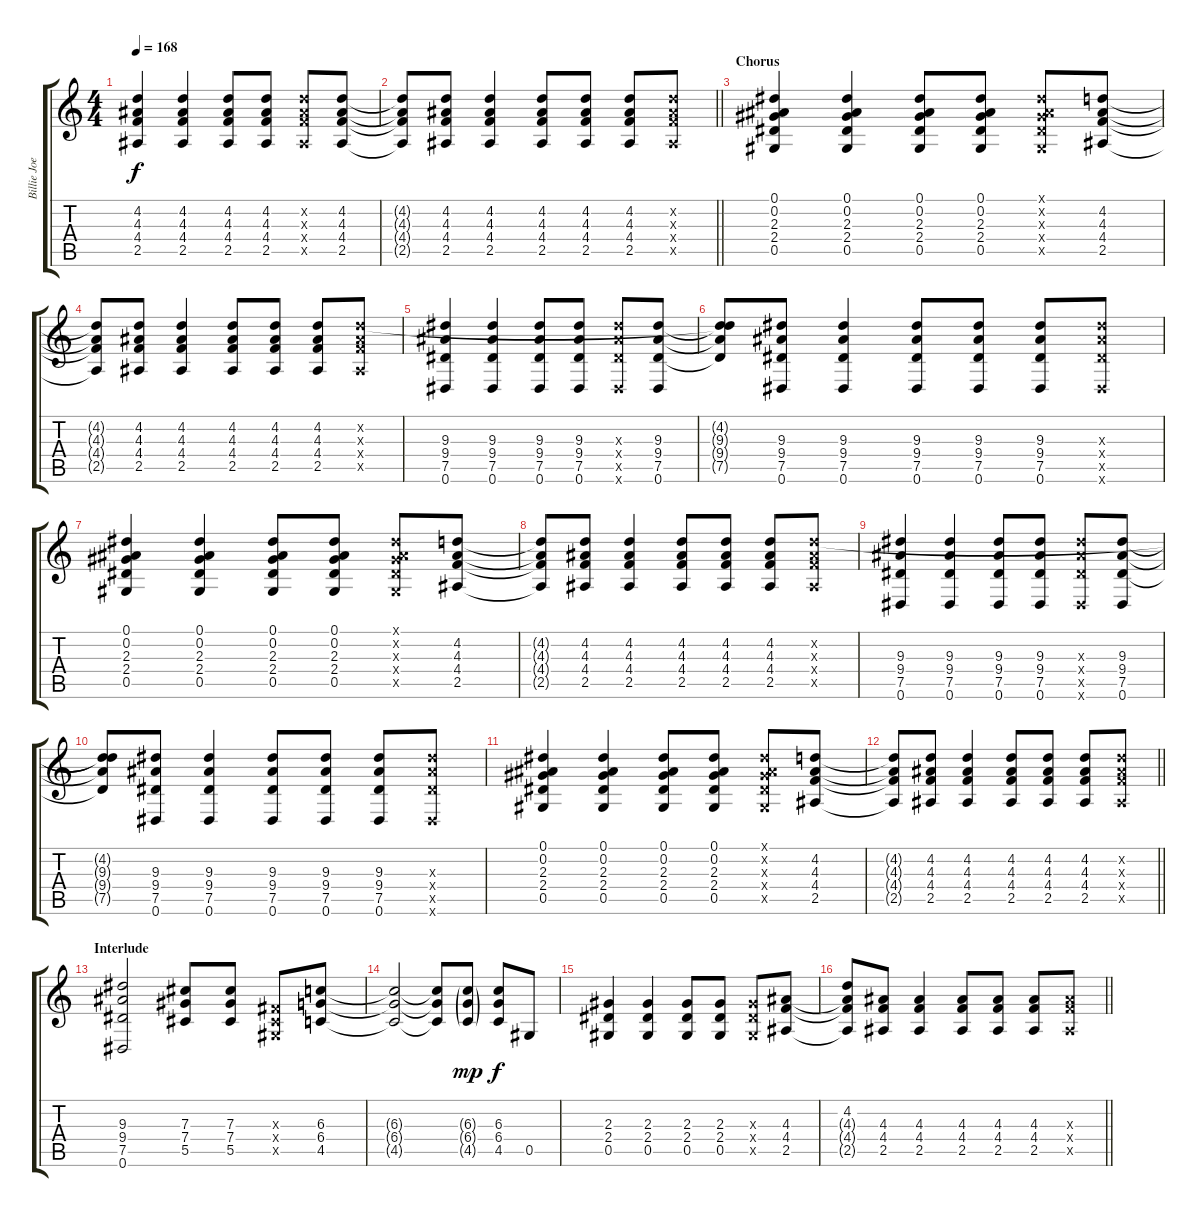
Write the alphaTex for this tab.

\track ("Billie Joe Armstrong - Lead Guitar" "Billie Joe") {instrument distortionguitar}
\staff {score tabs}
\tuning (Eb4 Bb3 Gb3 Db3 Ab2 Eb2) {hide}
\ts (4 4)
\tempo 168
\clef g2
\ks c
(4.2 4.3 4.4 2.5).4{dy f} (4.2 4.3 4.4 2.5).4 (4.2 4.3 4.4 2.5).8 (4.2 4.3 4.4 2.5).8 (4.2{x} 4.3{x} 4.4{x} 2.5{x}).8 (4.2 4.3 4.4 2.5).8 |
\barLineRight lightlight
(4.2{t} 4.3{t} 4.4{t} 2.5{t}).8 (4.2 4.3 4.4 2.5).8 (4.2 4.3 4.4 2.5).4 (4.2 4.3 4.4 2.5).8 (4.2 4.3 4.4 2.5).8 (4.2 4.3 4.4 2.5).8 (4.2{x} 4.3{x} 4.4{x} 2.5{x}).8 |
\section ("" "Chorus")
(0.1 0.2 2.3 2.4 0.5).4 (0.1 0.2 2.3 2.4 0.5).4 (0.1 0.2 2.3 2.4 0.5).8 (0.1 0.2 2.3 2.4 0.5).8 (0.1{x} 0.2{x} 2.3{x} 2.4{x} 0.5{x}).8 (4.2 4.3 4.4 2.5).8 |
(4.2{t} 4.3{t} 4.4{t} 2.5{t}).8 (4.2 4.3 4.4 2.5).8 (4.2 4.3 4.4 2.5).4 (4.2 4.3 4.4 2.5).8 (4.2 4.3 4.4 2.5).8 (4.2 4.3 4.4 2.5).8 (4.2{x} 4.3{x} 4.4{x} 2.5{x}).8 |
(9.3 9.4 7.5 0.6).4 (9.3 9.4 7.5 0.6).4 (9.3 9.4 7.5 0.6).8 (9.3 9.4 7.5 0.6).8 (9.3{x} 9.4{x} 7.5{x} 0.6{x}).8 (9.3 9.4 7.5 0.6).8 |
(4.2{t} 9.3{t} 9.4{t} 7.5{t}).8 (9.3 9.4 7.5 0.6).8 (9.3 9.4 7.5 0.6).4 (9.3 9.4 7.5 0.6).8 (9.3 9.4 7.5 0.6).8 (9.3 9.4 7.5 0.6).8 (9.3{x} 9.4{x} 7.5{x} 0.6{x}).8 |
(0.1 0.2 2.3 2.4 0.5).4 (0.1 0.2 2.3 2.4 0.5).4 (0.1 0.2 2.3 2.4 0.5).8 (0.1 0.2 2.3 2.4 0.5).8 (0.1{x} 0.2{x} 2.3{x} 2.4{x} 0.5{x}).8 (4.2 4.3 4.4 2.5).8 |
(4.2{t} 4.3{t} 4.4{t} 2.5{t}).8 (4.2 4.3 4.4 2.5).8 (4.2 4.3 4.4 2.5).4 (4.2 4.3 4.4 2.5).8 (4.2 4.3 4.4 2.5).8 (4.2 4.3 4.4 2.5).8 (4.2{x} 4.3{x} 4.4{x} 2.5{x}).8 |
(9.3 9.4 7.5 0.6).4 (9.3 9.4 7.5 0.6).4 (9.3 9.4 7.5 0.6).8 (9.3 9.4 7.5 0.6).8 (9.3{x} 9.4{x} 7.5{x} 0.6{x}).8 (9.3 9.4 7.5 0.6).8 |
(4.2{t} 9.3{t} 9.4{t} 7.5{t}).8 (9.3 9.4 7.5 0.6).8 (9.3 9.4 7.5 0.6).4 (9.3 9.4 7.5 0.6).8 (9.3 9.4 7.5 0.6).8 (9.3 9.4 7.5 0.6).8 (9.3{x} 9.4{x} 7.5{x} 0.6{x}).8 |
(0.1 0.2 2.3 2.4 0.5).4 (0.1 0.2 2.3 2.4 0.5).4 (0.1 0.2 2.3 2.4 0.5).8 (0.1 0.2 2.3 2.4 0.5).8 (0.1{x} 0.2{x} 2.3{x} 2.4{x} 0.5{x}).8 (4.2 4.3 4.4 2.5).8 |
\barLineRight lightlight
(4.2{t} 4.3{t} 4.4{t} 2.5{t}).8 (4.2 4.3 4.4 2.5).8 (4.2 4.3 4.4 2.5).4 (4.2 4.3 4.4 2.5).8 (4.2 4.3 4.4 2.5).8 (4.2 4.3 4.4 2.5).8 (4.2{x} 4.3{x} 4.4{x} 2.5{x}).8 |
\section ("" "Interlude")
(9.3 9.4 7.5 0.6).2 (7.3 7.4 5.5).8 (7.3 7.4 5.5).8 (0.3{x} 0.4{x} 0.5{x}).8 (6.3 6.4 4.5).8 |
(6.3{t} 6.4{t} 4.5{t}).2 (6.3{t} 6.4{t} 4.5{t}).8 (6.3{g} 6.4{g} 4.5{g}).8{dy mp} (6.3 6.4 4.5).8{dy f} 0.5.8 |
(2.3 2.4 0.5).4 (2.3 2.4 0.5).4 (2.3 2.4 0.5).8 (2.3 2.4 0.5).8 (2.3{x} 2.4{x} 0.5{x}).8 (4.3 4.4 2.5).8 |
\barLineRight lightlight
(4.2 4.3{t} 4.4{t} 2.5{t}).8 (4.3 4.4 2.5).8 (4.3 4.4 2.5).4 (4.3 4.4 2.5).8 (4.3 4.4 2.5).8 (4.3 4.4 2.5).8 (4.3{x} 4.4{x} 2.5{x}).8
